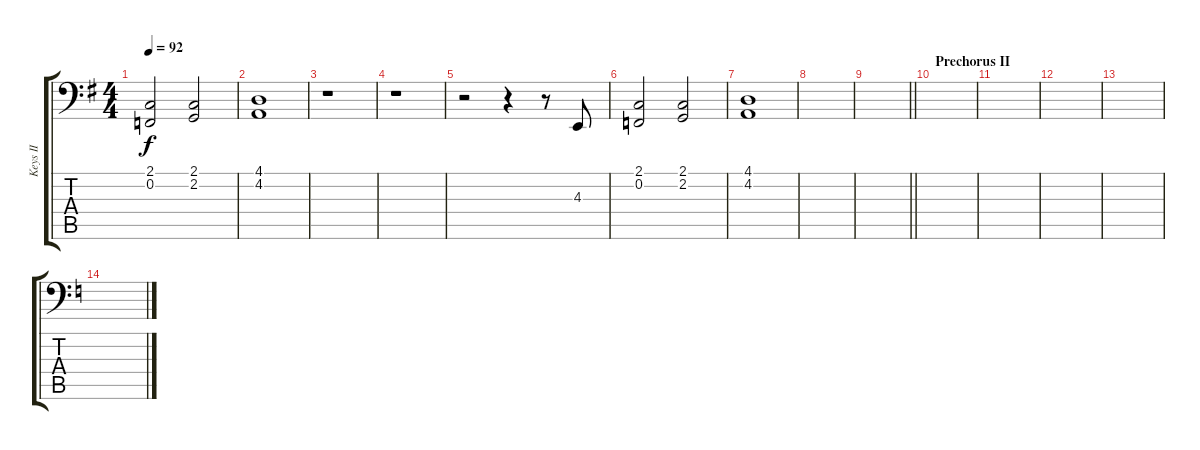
\track ("Keys II" "Keys II") {instrument acousticgrandpiano}
\staff {score tabs}
\tuning (Bb2 F2 C2 G1 D1 A0) {hide}
\ts (4 4)
\tempo 92
\clef f4
\ks eminor
(2.1 0.2).2{dy f} (2.1 2.2).2 |
(4.1 4.2).1 |
r.1 |
r.1 |
r.2 r.4 r.8 4.3.8 |
(2.1 0.2).2 (2.1 2.2).2 |
(4.1 4.2).1 |
|
\barLineRight lightlight
|
\section ("" "Prechorus II")
|
|
|
|
\ks aminor
